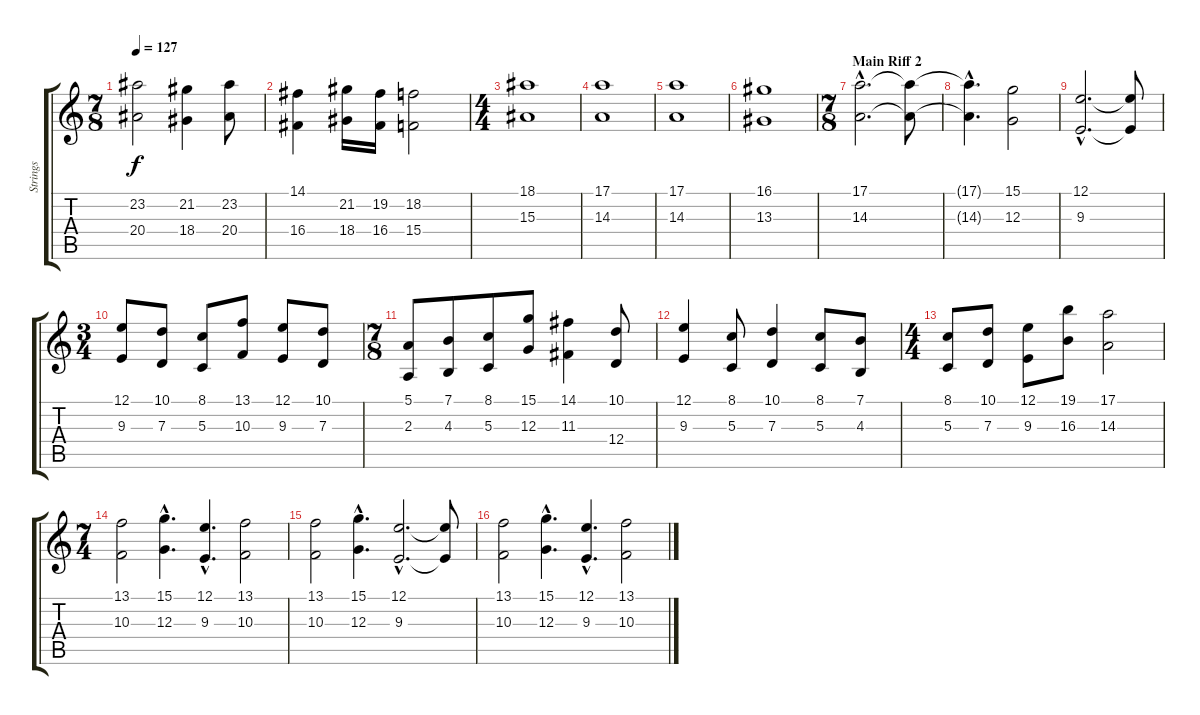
\track ("Strings" "Strings") {instrument stringensemble1}
\staff {score tabs}
\tuning (E4 B3 G3 D3 A2 E2) {hide}
\ts (7 8)
\tempo 127
\clef g2
\ks c
(23.2 20.4).2{dy f} (21.2 18.4).4 (23.2 20.4).8 |
(14.1 16.4).4 (21.2 18.4).16 (19.2 16.4).16 (18.2 15.4).2 |
\ts (4 4)
(18.1 15.3).1 |
(17.1 14.3).1 |
(17.1 14.3).1 |
(16.1 13.3).1 |
\ts (7 8)
\section ("" "Main Riff 2")
(17.1{hac} 14.3{hac}).2{d} (17.1{t} 14.3{t}).8 |
(17.1{hac t} 14.3{hac t}).4{d} (15.1 12.3).2 |
(12.1{hac} 9.3{hac}).2{d} (12.1{t} 9.3{t}).8 |
\ts (3 4)
(12.1 9.3).8 (10.1 7.3).8 (8.1 5.3).8 (13.1 10.3).8 (12.1 9.3).8 (10.1 7.3).8 |
\ts (7 8)
(5.1 2.3).8 (7.1 4.3).8 (8.1 5.3).8 (15.1 12.3).8 (14.1 11.3).4 (10.1 12.4).8 |
(12.1 9.3).4 (8.1 5.3).8 (10.1 7.3).4 (8.1 5.3).8 (7.1 4.3).8 |
\ts (4 4)
(8.1 5.3).8 (10.1 7.3).8 (12.1 9.3).8 (19.1 16.3).8 (17.1 14.3).2 |
\ts (7 4)
(13.1 10.3).2 (15.1{hac} 12.3{hac}).4{d} (12.1{hac} 9.3{hac}).4{d} (13.1 10.3).2 |
(13.1 10.3).2 (15.1{hac} 12.3{hac}).4{d} (12.1{hac} 9.3{hac}).2{d} (12.1{t} 9.3{t}).8 |
(13.1 10.3).2 (15.1{hac} 12.3{hac}).4{d} (12.1{hac} 9.3{hac}).4{d} (13.1 10.3).2
